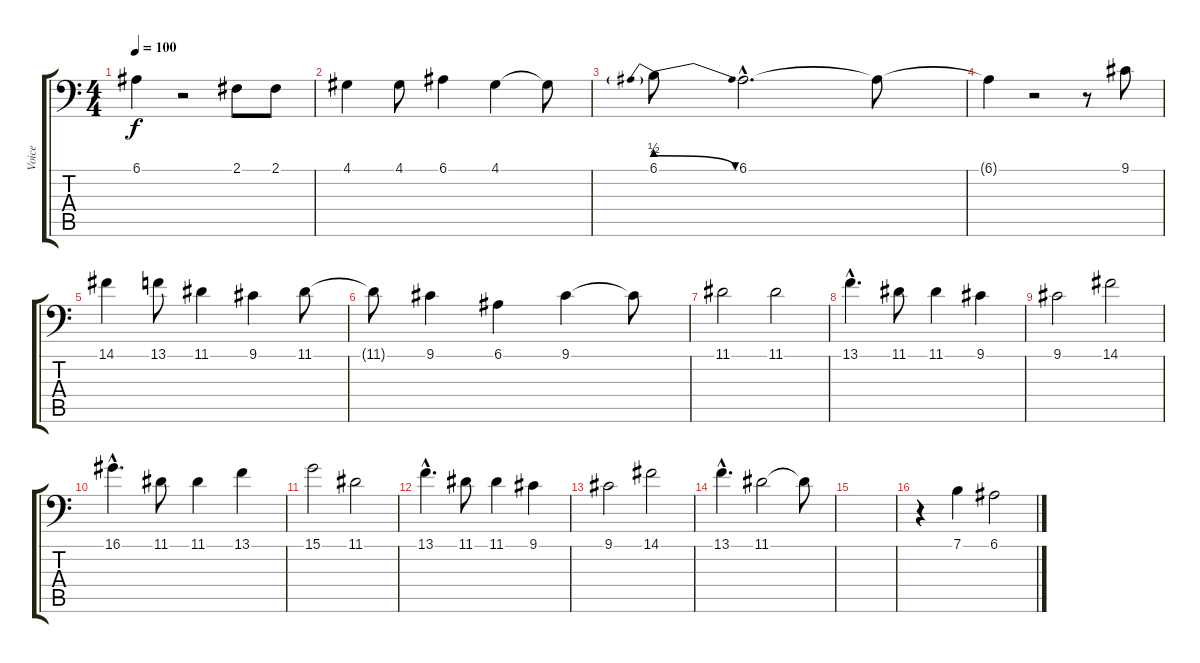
\track ("Voice" "Voice") {instrument frenchhorn}
\staff {score tabs}
\tuning (E3 B2 G2 D2 A1 E1) {hide}
\ts (4 4)
\tempo 100
\clef f4
\ks c
6.1{t}.4{dy f} r.2 2.1.8 2.1.8 |
4.1.4 4.1.8 6.1.4 4.1.4 4.1{t}.8 |
6.1{be (prebendrelease 0 2 60 0)}.8 6.1{hac}.2{d} 6.1{t}.8 |
6.1{t}.4 r.2 r.8 9.1.8 |
14.1.4 13.1.8 11.1.4 9.1.4 11.1.8 |
11.1{t}.8 9.1.4 6.1.4 9.1.4 9.1{t}.8 |
11.1.2 11.1.2 |
13.1{hac}.4{d} 11.1.8 11.1.4 9.1.4 |
9.1.2 14.1.2 |
16.1{hac}.4{d} 11.1.8 11.1.4 13.1.4 |
15.1.2 11.1.2 |
13.1{hac}.4{d} 11.1.8 11.1.4 9.1.4 |
9.1.2 14.1.2 |
13.1{hac}.4{d} 11.1.2 11.1{t}.8 |
|
r.4 7.1.4{volume 16 instrument bassoon} 6.1.2
